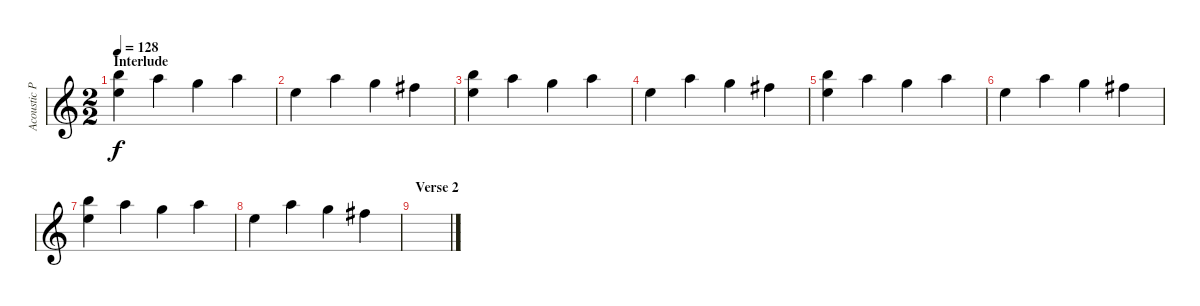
\track ("Acoustic Piano" "Acoustic P") {instrument acousticgrandpiano}
\staff {score}
\tuning (E4 B3 G3 D3 A2 E2 B1) {hide}
\ts (2 2)
\section ("" "Interlude")
\tempo 128
\clef g2
\ks c
(19.1 17.2).4{dy f} 17.1.4 15.1.4 17.1.4 |
12.1.4 17.1.4 15.1.4 14.1.4 |
(19.1 17.2).4 17.1.4 15.1.4 17.1.4 |
12.1.4 17.1.4 15.1.4 14.1.4 |
(19.1 17.2).4 17.1.4 15.1.4 17.1.4 |
12.1.4 17.1.4 15.1.4 14.1.4 |
(19.1 17.2).4 17.1.4 15.1.4 17.1.4 |
12.1.4 17.1.4 15.1.4 14.1.4 |
\section ("" "Verse 2")
